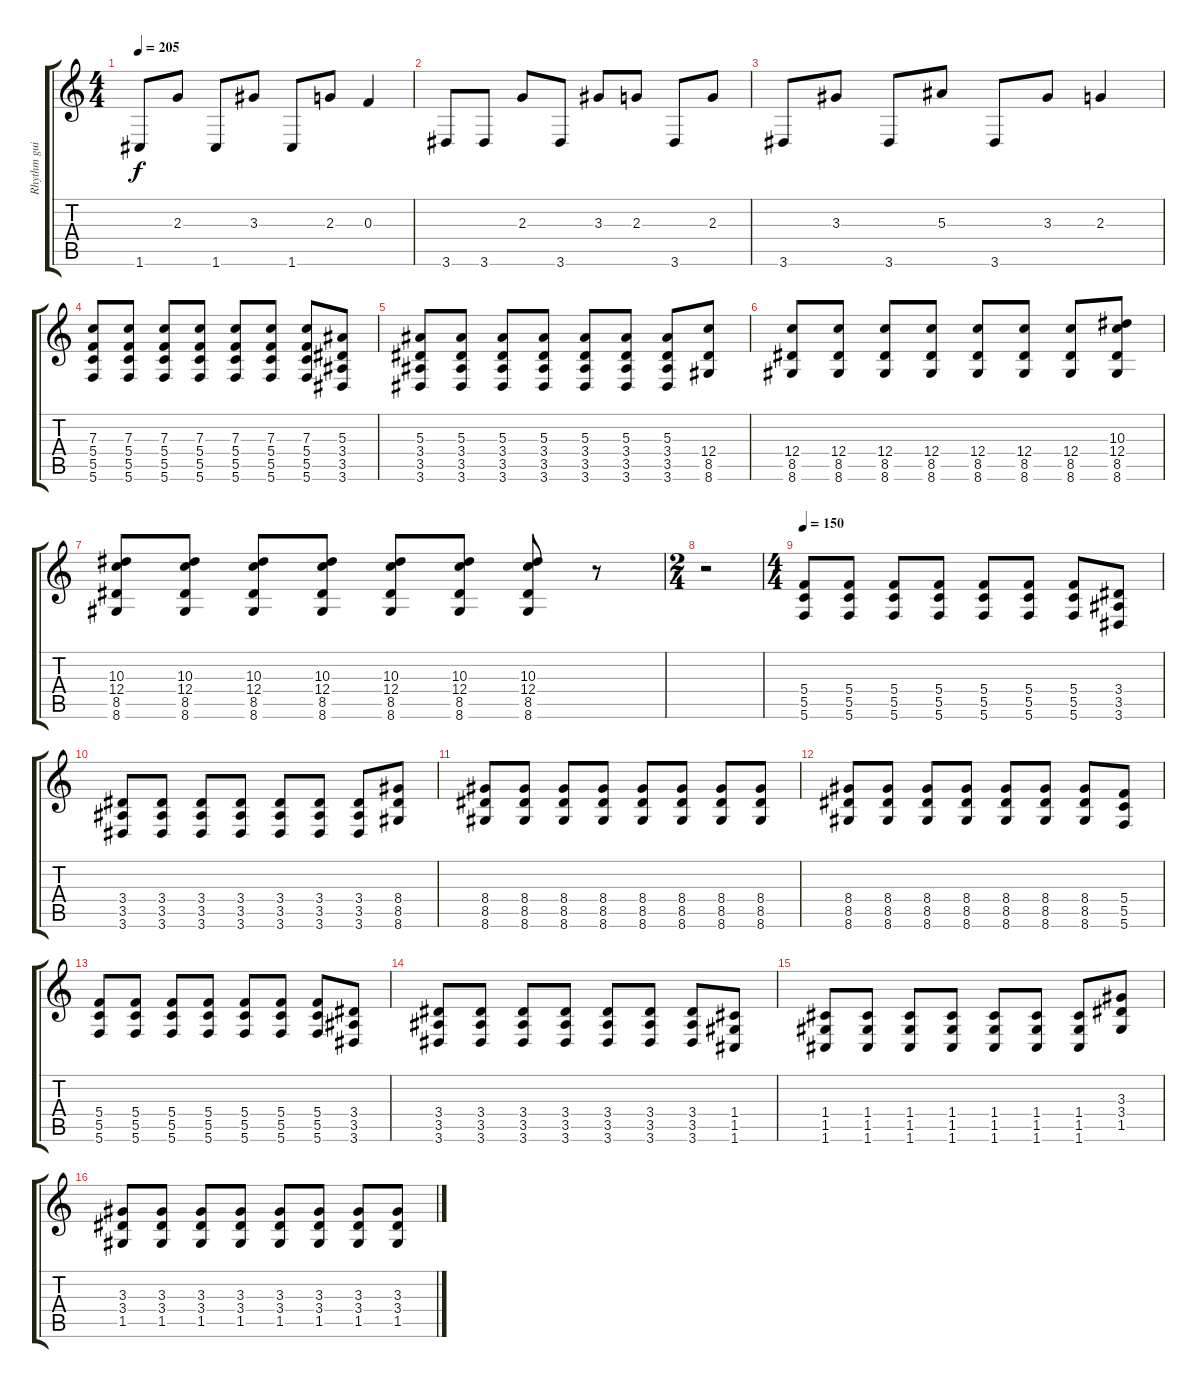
\track ("Rhythm guitar left" "Rhythm gui") {instrument distortionguitar}
\staff {score tabs}
\tuning (D4 A3 F3 C3 G2 C2) {hide}
\ts (4 4)
\tempo 205
\clef g2
\ks c
1.6.8{dy f} 2.3.8 1.6.8 3.3.8 1.6.8 2.3.8 0.3.4 |
3.6.8 3.6.8 2.3.8 3.6.8 3.3.8 2.3.8 3.6.8 2.3.8 |
3.6.8 3.3.8 3.6.8 5.3.8 3.6.8 3.3.8 2.3.4 |
(7.3 5.4 5.5 5.6).8 (7.3 5.4 5.5 5.6).8 (7.3 5.4 5.5 5.6).8 (7.3 5.4 5.5 5.6).8 (7.3 5.4 5.5 5.6).8 (7.3 5.4 5.5 5.6).8 (7.3 5.4 5.5 5.6).8 (5.3 3.4 3.5 3.6).8 |
(5.3 3.4 3.5 3.6).8 (5.3 3.4 3.5 3.6).8 (5.3 3.4 3.5 3.6).8 (5.3 3.4 3.5 3.6).8 (5.3 3.4 3.5 3.6).8 (5.3 3.4 3.5 3.6).8 (5.3 3.4 3.5 3.6).8 (12.4 8.5 8.6).8 |
(12.4 8.5 8.6).8 (12.4 8.5 8.6).8 (12.4 8.5 8.6).8 (12.4 8.5 8.6).8 (12.4 8.5 8.6).8 (12.4 8.5 8.6).8 (12.4 8.5 8.6).8 (10.3 12.4 8.5 8.6).8 |
(10.3 12.4 8.5 8.6).8 (10.3 12.4 8.5 8.6).8 (10.3 12.4 8.5 8.6).8 (10.3 12.4 8.5 8.6).8 (10.3 12.4 8.5 8.6).8 (10.3 12.4 8.5 8.6).8 (10.3 12.4 8.5 8.6).8 r.8 |
\ts (2 4)
r.2 |
\ts (4 4)
\tempo 150
(5.4 5.5 5.6).8 (5.4 5.5 5.6).8 (5.4 5.5 5.6).8 (5.4 5.5 5.6).8 (5.4 5.5 5.6).8 (5.4 5.5 5.6).8 (5.4 5.5 5.6).8 (3.4 3.5 3.6).8 |
(3.4 3.5 3.6).8 (3.4 3.5 3.6).8 (3.4 3.5 3.6).8 (3.4 3.5 3.6).8 (3.4 3.5 3.6).8 (3.4 3.5 3.6).8 (3.4 3.5 3.6).8 (8.4 8.5 8.6).8 |
(8.4 8.5 8.6).8 (8.4 8.5 8.6).8 (8.4 8.5 8.6).8 (8.4 8.5 8.6).8 (8.4 8.5 8.6).8 (8.4 8.5 8.6).8 (8.4 8.5 8.6).8 (8.4 8.5 8.6).8 |
(8.4 8.5 8.6).8 (8.4 8.5 8.6).8 (8.4 8.5 8.6).8 (8.4 8.5 8.6).8 (8.4 8.5 8.6).8 (8.4 8.5 8.6).8 (8.4 8.5 8.6).8 (5.4 5.5 5.6).8 |
(5.4 5.5 5.6).8 (5.4 5.5 5.6).8 (5.4 5.5 5.6).8 (5.4 5.5 5.6).8 (5.4 5.5 5.6).8 (5.4 5.5 5.6).8 (5.4 5.5 5.6).8 (3.4 3.5 3.6).8 |
(3.4 3.5 3.6).8 (3.4 3.5 3.6).8 (3.4 3.5 3.6).8 (3.4 3.5 3.6).8 (3.4 3.5 3.6).8 (3.4 3.5 3.6).8 (3.4 3.5 3.6).8 (1.4 1.5 1.6).8 |
(1.4 1.5 1.6).8 (1.4 1.5 1.6).8 (1.4 1.5 1.6).8 (1.4 1.5 1.6).8 (1.4 1.5 1.6).8 (1.4 1.5 1.6).8 (1.4 1.5 1.6).8 (3.3 3.4 1.5).8 |
(3.3 3.4 1.5).8 (3.3 3.4 1.5).8 (3.3 3.4 1.5).8 (3.3 3.4 1.5).8 (3.3 3.4 1.5).8 (3.3 3.4 1.5).8 (3.3 3.4 1.5).8 (3.3 3.4 1.5).8
